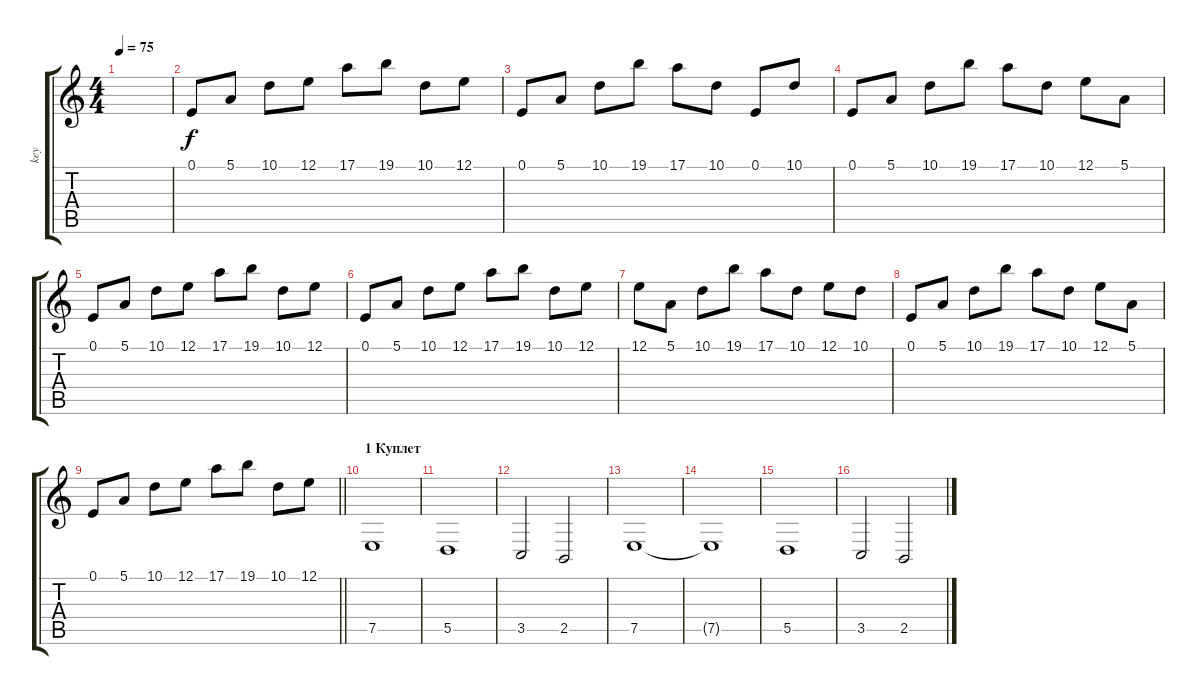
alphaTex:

\track ("key" "key") {instrument steeldrums}
\staff {score tabs}
\tuning (E4 B3 G3 D3 A2 E2) {hide}
\ts (4 4)
\tempo 75
\clef g2
\ks c
|
0.1.8 5.1.8 10.1.8 12.1.8 17.1.8 19.1.8 10.1.8 12.1.8 |
0.1.8 5.1.8 10.1.8 19.1.8 17.1.8 10.1.8 0.1.8 10.1.8 |
0.1.8 5.1.8 10.1.8 19.1.8 17.1.8 10.1.8 12.1.8 5.1.8 |
0.1.8 5.1.8 10.1.8 12.1.8 17.1.8 19.1.8 10.1.8 12.1.8 |
0.1.8 5.1.8 10.1.8 12.1.8 17.1.8 19.1.8 10.1.8 12.1.8 |
12.1.8 5.1.8 10.1.8 19.1.8 17.1.8 10.1.8 12.1.8 10.1.8 |
0.1.8 5.1.8 10.1.8 19.1.8 17.1.8 10.1.8 12.1.8 5.1.8 |
\barLineRight lightlight
0.1.8 5.1.8 10.1.8 12.1.8 17.1.8 19.1.8 10.1.8 12.1.8 |
\section ("" "1 Куплет")
7.5.1{instrument pad2warm} |
5.5.1 |
3.5.2 2.5.2 |
7.5.1 |
7.5{t}.1 |
5.5.1 |
3.5.2 2.5.2
